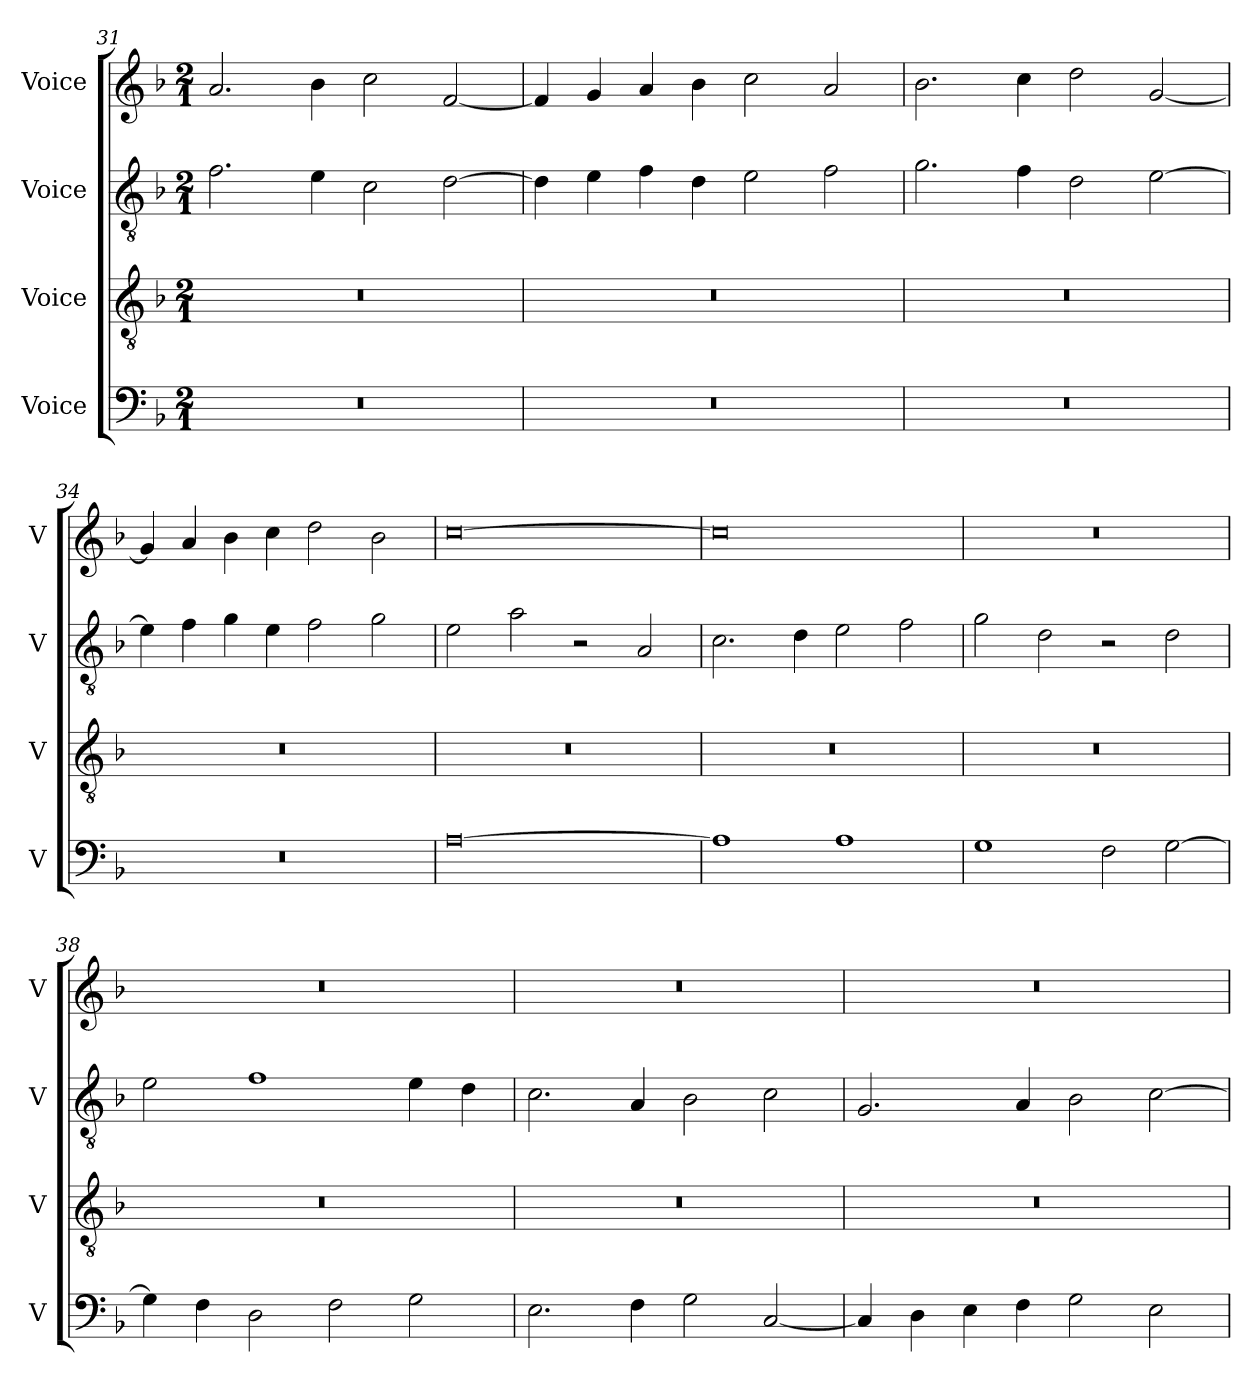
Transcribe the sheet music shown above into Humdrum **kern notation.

**kern	**kern	**kern	**kern
*part4	*part3	*part2	*part1
*staff4	*staff3	*staff2	*staff1
*I"Voice	*I"Voice	*I"Voice	*I"Voice
*I'V	*I'V	*I'V	*I'V
*clefF4	*clefGv2	*clefGv2	*clefG2
*k[b-]	*k[b-]	*k[b-]	*k[b-]
*M2/1	*M2/1	*M2/1	*M2/1
=31	=31	=31	=31
0r	0r	2.f\	2.a/
.	.	4e\	4b-\
.	.	2c\	2cc\
.	.	[2d\	[2f/
=32	=32	=32	=32
0r	0r	4d\]	4f/]
.	.	4e\	4g/
.	.	4f\	4a/
.	.	4d\	4b-\
.	.	2e\	2cc\
.	.	2f\	2a/
!!LO:LB:g=z
=33	=33	=33	=33
0r	0r	2.g\	2.b-\
.	.	4f\	4cc\
.	.	2d\	2dd\
.	.	[2e\	[2g/
=34	=34	=34	=34
0r	0r	4e\]	4g/]
.	.	4f\	4a/
.	.	4g\	4b-\
.	.	4e\	4cc\
.	.	2f\	2dd\
.	.	2g\	2b-\
=35	=35	=35	=35
[0A	0r	2e\	[0cc
.	.	2a\	.
.	.	2r	.
.	.	2A/	.
=36	=36	=36	=36
1A]	0r	2.c\	0cc]
.	.	4d\	.
1A	.	2e\	.
.	.	2f\	.
!!LO:LB:g=z
=37	=37	=37	=37
1G	0r	2g\	0r
.	.	2d\	.
2F\	.	2r	.
[2G\	.	2d\	.
=38	=38	=38	=38
4G\]	0r	2e\	0r
4F\	.	.	.
2D\	.	1f	.
2F\	.	.	.
2G\	.	4e\	.
.	.	4d\	.
=39	=39	=39	=39
2.E\	0r	2.c\	0r
4F\	.	4A/	.
2G\	.	2B-\	.
[2C/	.	2c\	.
!!LO:PB:g=z
=40	=40	=40	=40
4C/]	0r	2.G/	0r
4D\	.	.	.
4E\	.	.	.
4F\	.	4A/	.
2G\	.	2B-\	.
2E\	.	[2c\	.
=	=	=	=
*-	*-	*-	*-
